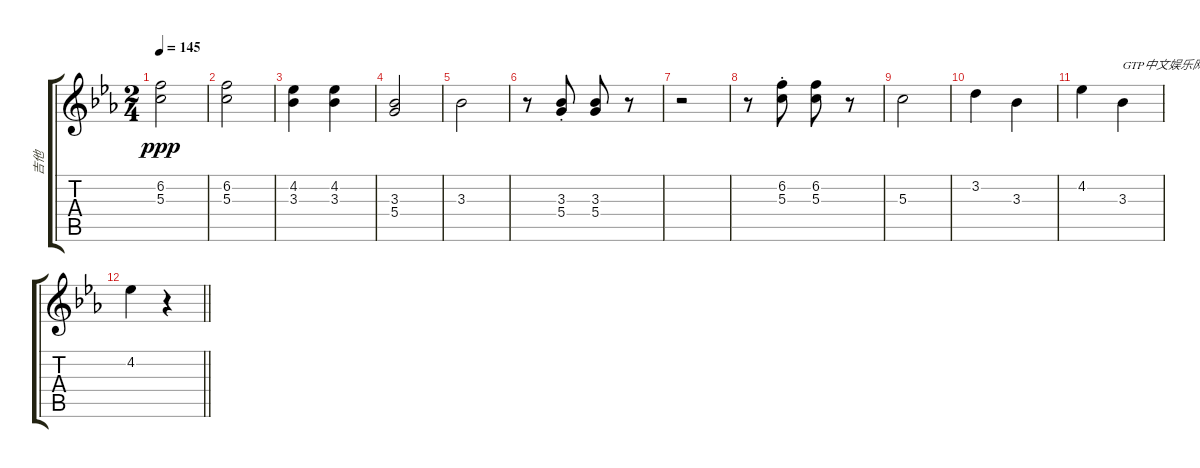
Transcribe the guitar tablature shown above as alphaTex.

\track ("吉他" "吉他") {instrument overdrivenguitar}
\staff {score tabs}
\tuning (E4 B3 G3 D3 A2 E2) {hide}
\ts (2 4)
\tempo 145
\clef g2
\ks eb
(6.2 5.3).2{dy ppp} |
(6.2 5.3).2 |
(4.2 3.3).4 (4.2 3.3).4 |
(3.3 5.4).2 |
3.3.2 |
r.8 (3.3{st} 5.4{st}).8 (3.3 5.4).8 r.8 |
r.2 |
r.8 (6.2{st} 5.3{st}).8 (6.2 5.3).8 r.8 |
5.3.2 |
3.2.4 3.3.4 |
4.2.4 3.3.4{txt "GTP中文娱乐网为您提供优秀的谱子"} |
\barLineRight lightlight
4.2.4 r.4
